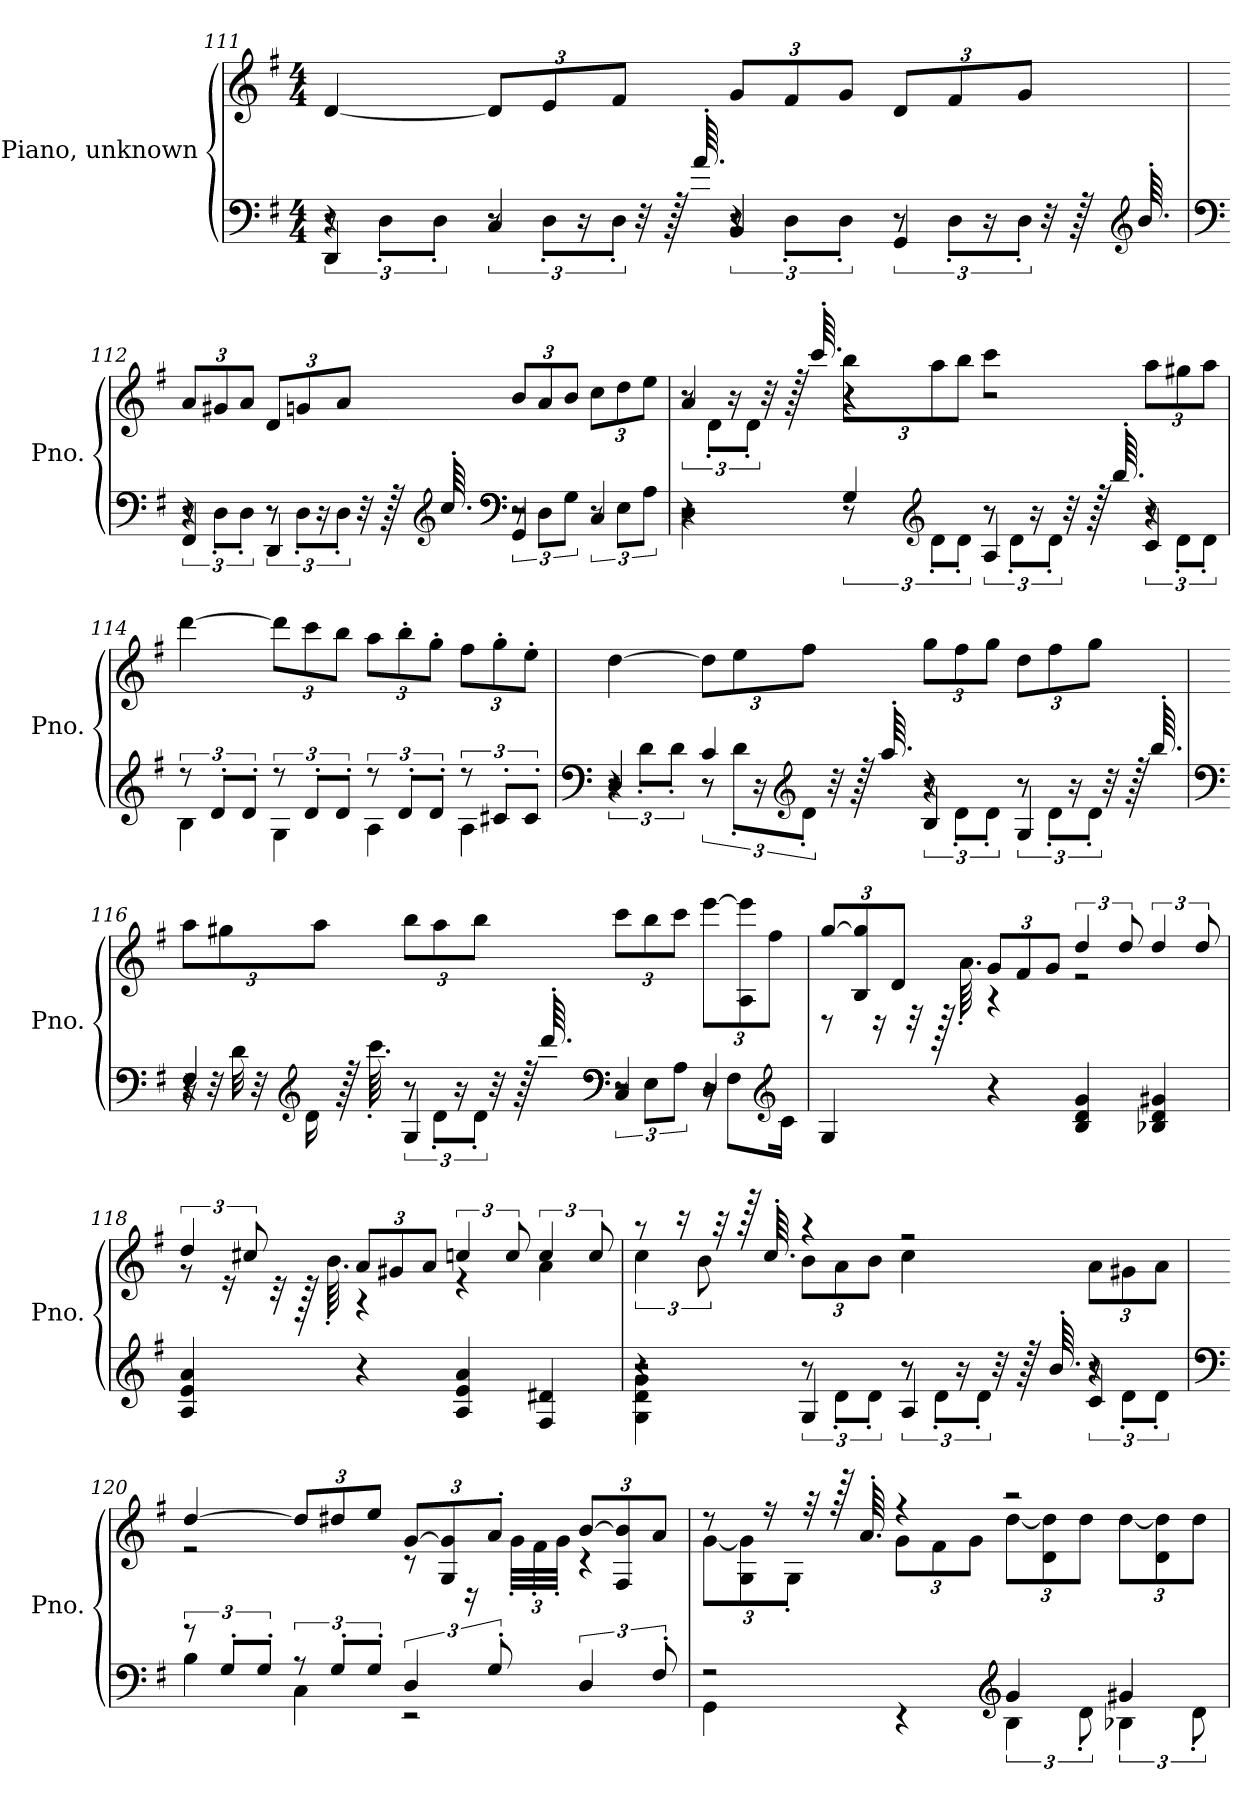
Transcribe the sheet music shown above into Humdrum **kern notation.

**kern	**kern
*part1	*part1
*staff2	*staff1
*I"Piano, unknown	*
*I'Pno.	*
*clefF4	*clefG2
*k[f#]	*k[f#]
*M4/4	*M4/4
=111	=111
*^	*
*	*^	*
4DD/	12r	4r	[4d/
.	12D'\L	.	.
.	12D'\J	.	.
*	*	*	*Xbrackettup
8r	12r	4C/	12d/L]
.	12D'\L	.	12e/
16r	.	.	.
.	12D'\J	.	12f#/J
32r	.	.	.
128r	.	.	.
64.a'/	.	.	.
4r	12r	4BB/	12g/L
.	12D'\L	.	12f#/
.	12D'\J	.	12g/J
8r	12r	4GG/	12d/L
.	12D'\L	.	12f#/
16r	.	.	.
.	12D'\J	.	12g/J
32r	.	.	.
128r	.	.	.
*clefG2	*	*	*
64.b'/	.	.	.
!!LO:LB:g=z
=112	=112	=112	=112
*clefF4	*	*	*
4FF#/	12r	4r	12a/L
.	12D'\L	.	12g#X/
.	12D'\J	.	12a/J
8r	12r	4DD/	12d/L
.	12D'\L	.	12gn/
16r	.	.	.
.	12D'\J	.	12a/J
32r	.	.	.
128r	.	.	.
*clefG2	*	*	*
64.cc'/	.	.	.
*clefF4	*	*	*
2r	12r	4GG/	12b/L
.	12D\L	.	12a/
.	12G\J	.	12b/J
.	12r	4C/	12cc\L
.	12E\L	.	12dd\
.	12A\J	.	12ee\J
=113	=113	=113	=113
*	*	*	*^
*	*	*	*	*brackettup
*	*	*	*	*^
4r	4D\	2r	8r	12r	4a/
.	.	.	.	12d'\L	.
.	.	.	16r	.	.
.	.	.	.	12d'\J	.
.	.	.	32r	.	.
.	.	.	128r	.	.
.	.	.	64.ccc'/	.	.
*	*	*	*	*Xbrackettup	*
4G/	12r	.	4r	12bb\L	4r
*clefG2	*	*	*	*	*
.	12d'\L	.	.	12aa\	.
.	12d'\J	.	.	12bb\J	.
8r	12r	4A/	2r	4ccc\	2r
.	12d'\L	.	.	.	.
16r	.	.	.	.	.
.	12d'\J	.	.	.	.
32r	.	.	.	.	.
128r	.	.	.	.	.
64.bb'/	.	.	.	.	.
4r	12r	4c/	.	12aa\L	.
.	12d'\L	.	.	12gg#X\	.
.	12d'\J	.	.	12aa\J	.
*	*v	*v	*	*	*
*	*	*v	*v	*v
!!LO:LB:g=z
=114	=114	=114
12r	4B\	[4ddd\
12d'/L	.	.
12d'/J	.	.
12r	4G\	12ddd\L]
12d'/L	.	12ccc\
12d'/J	.	12bb\J
12r	4A\	12aa\L
12d'/L	.	12bb'\
12d'/J	.	12gg'\J
12r	4A\	12ff#\L
12c#X'/L	.	12gg'\
12c#'/J	.	12ee'\J
*v	*v	*
=115	=115
*clefF4	*
*^	*
*	*^	*
4D/	12r	4r	[4dd\
.	12d'\L	.	.
.	12d'\J	.	.
8r	12r	4c/	12dd\L]
.	12d'\L	.	12ee\
16r	.	.	.
*clefG2	*	*	*
.	12d'\J	.	12ff#\J
32r	.	.	.
128r	.	.	.
64.aa'/	.	.	.
4r	12r	4B/	12gg\L
.	12d'\L	.	12ff#\
.	12d'\J	.	12gg\J
8r	12r	4G/	12dd\L
.	12d'\L	.	12ff#\
16r	.	.	.
.	12d'\J	.	12gg\J
32r	.	.	.
128r	.	.	.
64.bb'/	.	.	.
!!LO:LB:g=z
=116	=116	=116	=116
*clefF4	*	*	*
4F#/	16r	4r	12aa\L
.	32r	.	.
.	.	.	12gg#X\
.	32d\	.	.
.	32r	.	.
*clefG2	*	*	*
.	16d\	.	.
.	.	.	12aa\J
.	128r	.	.
.	64.ccc'\	.	.
8r	12r	4G/	12bb\L
.	12d'\L	.	12aa\
16r	.	.	.
.	12d'\J	.	12bb\J
32r	.	.	.
128r	.	.	.
64.ddd'/	.	.	.
*clefF4	*	*	*
2r	12r	4C/	12ccc\L
.	12E\L	.	12bb\
.	12A\J	.	12ccc\J
.	16r	4D/	[12eee\L
.	8F#\L	.	.
.	.	.	12A\ 12eee\]
.	.	.	12ff#\J
*clefG2	*	*	*
.	16c\Jk	.	.
*v	*v	*v	*
=117	=117
*	*^
4G/	[12gg/L	8r
.	12B/ 12gg/]	.
.	.	16r
.	12d/J	.
.	.	32r
.	.	128r
.	.	64.a'\
4r	12g/L	4r
.	12f#/	.
.	12g/J	.
*	*brackettup	*
4B/ 4d/ 4g/	6dd/	2r
.	12dd/	.
4B-X/ 4d/ 4g#X/	6dd/	.
.	12dd/	.
!!LO:LB:g=z	!!
=118	=118	=118
4A/ 4e/ 4a/	6dd/	8r
.	.	16r
.	12cc#X/	.
.	.	32r
.	.	128r
.	.	64.b'\
*	*Xbrackettup	*
4r	12a/L	4r
.	12g#X/	.
.	12a/J	.
*	*brackettup	*
4A/ 4e/ 4a/	6ccn/	4r
.	12cc/	.
4F#/ 4d#X/	6cc/	4a\
.	12cc/	.
=119	=119	=119
*^	*	*
*	*^	*	*
4r	4G\ 4d\ 4g\	2r	8r	6cc\
.	.	.	16r	.
.	.	.	.	12b\
.	.	.	32r	.
.	.	.	128r	.
.	.	.	64.cc'/	.
*	*	*	*	*Xbrackettup
4G/	12r	.	4r	12b\L
.	12d'\L	.	.	12a\
.	12d'\J	.	.	12b\J
8r	12r	4A/	2r	4cc\
.	12d'\L	.	.	.
16r	.	.	.	.
.	12d'\J	.	.	.
32r	.	.	.	.
128r	.	.	.	.
64.b'/	.	.	.	.
4r	12r	4c/	.	12a\L
.	12d'\L	.	.	12g#X\
.	12d'\J	.	.	12a\J
*v	*v	*v	*	*
!!LO:PB:g=z	!!
=120	=120	=120
*clefF4	*	*
*^	*	*
12r	4B\	[4dd/	2r
12G'/L	.	.	.
12G'/J	.	.	.
12r	4C\	12dd/L]	.
12G'/L	.	12dd#X/	.
12G'/J	.	12ee/J	.
6D/	2r	[12g/L	8r
.	.	12G/ 12g/]	.
.	.	.	16r
12G'/	.	12a'/J	.
.	.	.	48g'\LLL
.	.	.	48f#'\
.	.	.	48g'\JJJ
6D/	.	[12b/L	4r
.	.	12F#/ 12b/]	.
12F#'/	.	12a/J	.
=121	=121	=121	=121
2r	4GG\	8r	[12g\L
.	.	.	12G\ 12g\]
.	.	16r	.
.	.	.	12G'\J
.	.	32r	.
.	.	128r	.
.	.	64.a'/	.
.	4r	4r	12g\L
.	.	.	12f#\
.	.	.	12g\J
*clefG2	*	*	*
4g/	6B\	2r	[12dd\L
.	.	.	12d\ 12dd\]
.	12d'\	.	12dd\J
4g#X/	6B-X\	.	[12dd\L
.	.	.	12d\ 12dd\]
.	12d'\	.	12dd\J
*v	*v	*	*
*	*v	*v
=	=
*-	*-
